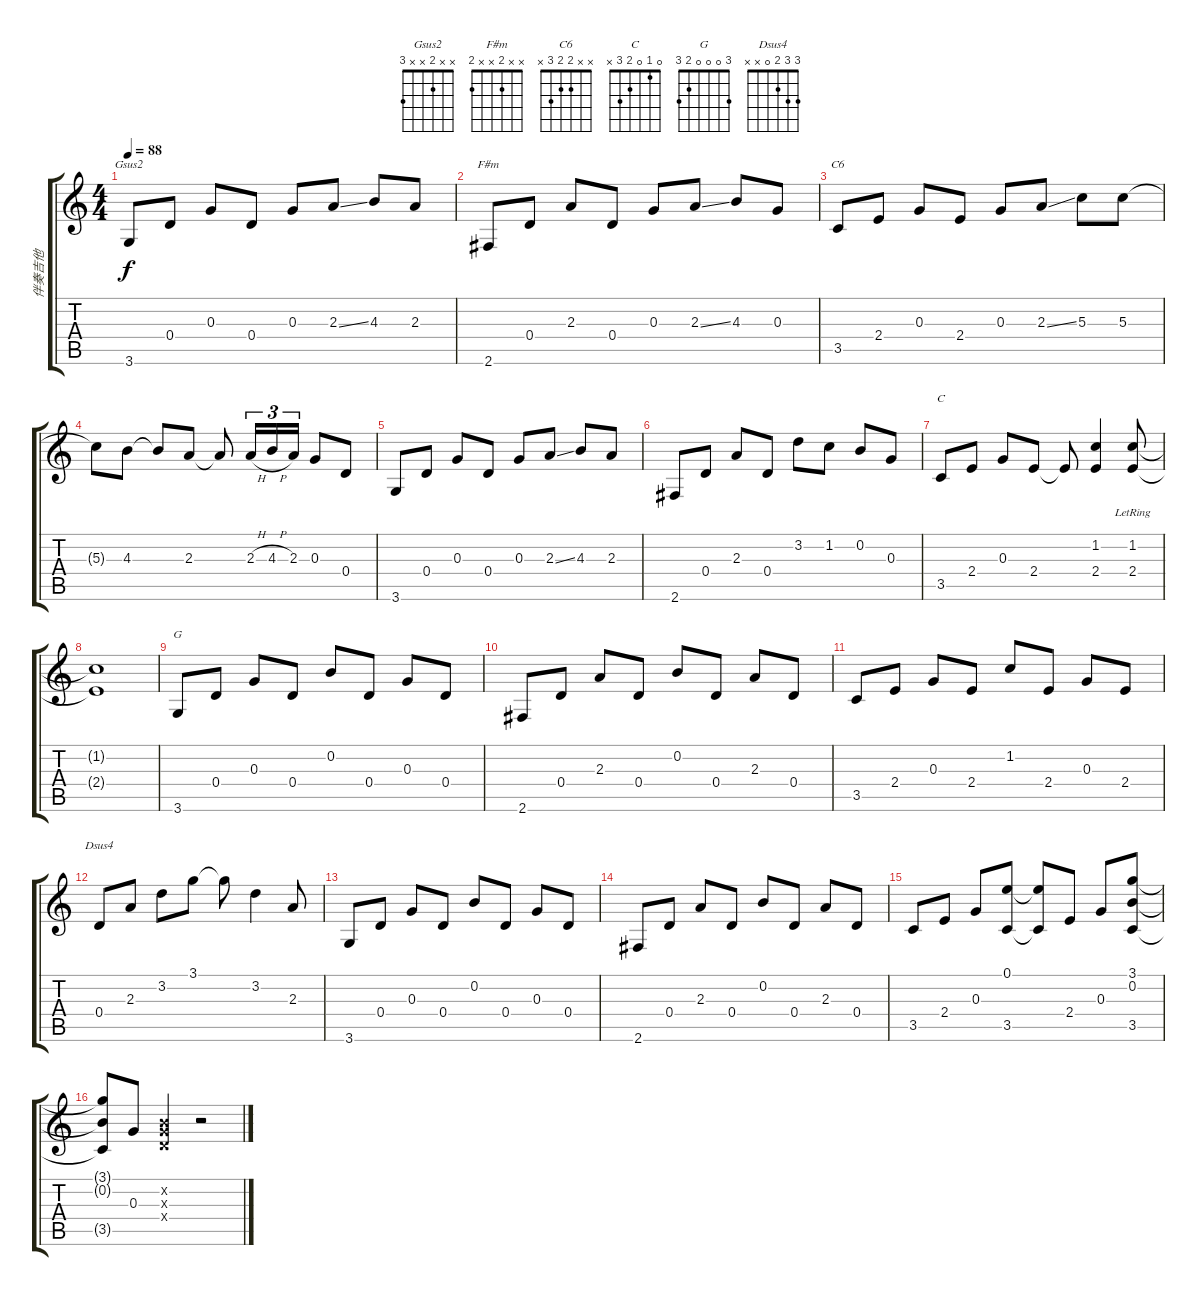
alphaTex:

\track ("伴奏吉他" "伴奏吉他") {instrument acousticguitarsteel}
\staff {score tabs}
\tuning (E4 B3 G3 D3 A2 E2) {hide}
\chord ("Gsus2" x x 2 x x 3)
\chord ("F#m" x x 2 x x 2)
\chord ("C6" x x 2 2 3 x)
\chord ("C" 0 1 0 2 3 x)
\chord ("G" 3 0 0 0 2 3)
\chord ("Dsus4" 3 3 2 0 x x)
\ts (4 4)
\tempo 88
\clef g2
\ks c
3.6.8{ch "Gsus2" dy f instrument acousticguitarsteel} 0.4.8 0.3.8 0.4.8 0.3.8 2.3{ss}.8 4.3.8 2.3.8 |
2.6.8{ch "F#m"} 0.4.8 2.3.8 0.4.8 0.3.8 2.3{ss}.8 4.3.8 0.3.8 |
3.5.8{ch "C6"} 2.4.8 0.3.8 2.4.8 0.3.8 2.3{ss}.8 5.3.8 5.3.8 |
5.3{t}.8 4.3.8 4.3{t}.8 2.3.8 2.3{t}.8 2.3{h}.16{tu (3 2)} 4.3{h}.16{tu (3 2)} 2.3.16{tu (3 2)} 0.3.8 0.4.8 |
3.6.8 0.4.8 0.3.8 0.4.8 0.3.8 2.3{ss}.8 4.3.8 2.3.8 |
2.6.8 0.4.8 2.3.8 0.4.8 3.2.8 1.2.8 0.2.8 0.3.8 |
3.5.8{ch "C"} 2.4.8 0.3.8 2.4.8 2.4{t}.8 (1.2 2.4).4 (1.2{lr} 2.4{lr}).8 |
(1.2{t} 2.4{t}).1 |
3.6.8{ch "G"} 0.4.8 0.3.8 0.4.8 0.2.8 0.4.8 0.3.8 0.4.8 |
2.6.8 0.4.8 2.3.8 0.4.8 0.2.8 0.4.8 2.3.8 0.4.8 |
3.5.8 2.4.8 0.3.8 2.4.8 1.2.8 2.4.8 0.3.8 2.4.8 |
0.4.8{ch "Dsus4"} 2.3.8 3.2.8 3.1.8 3.1{t}.8 3.2.4 2.3.8 |
3.6.8 0.4.8 0.3.8 0.4.8 0.2.8 0.4.8 0.3.8 0.4.8 |
2.6.8 0.4.8 2.3.8 0.4.8 0.2.8 0.4.8 2.3.8 0.4.8 |
3.5.8 2.4.8 0.3.8 (0.1 3.5).8 (0.1{t} 3.5{t}).8 2.4.8 0.3.8 (3.1 0.2 3.5).8 |
(3.1{t} 0.2{t} 3.5{t}).8 0.3.8 (0.2{x} 0.3{x} 0.4{x}).4 r.2
